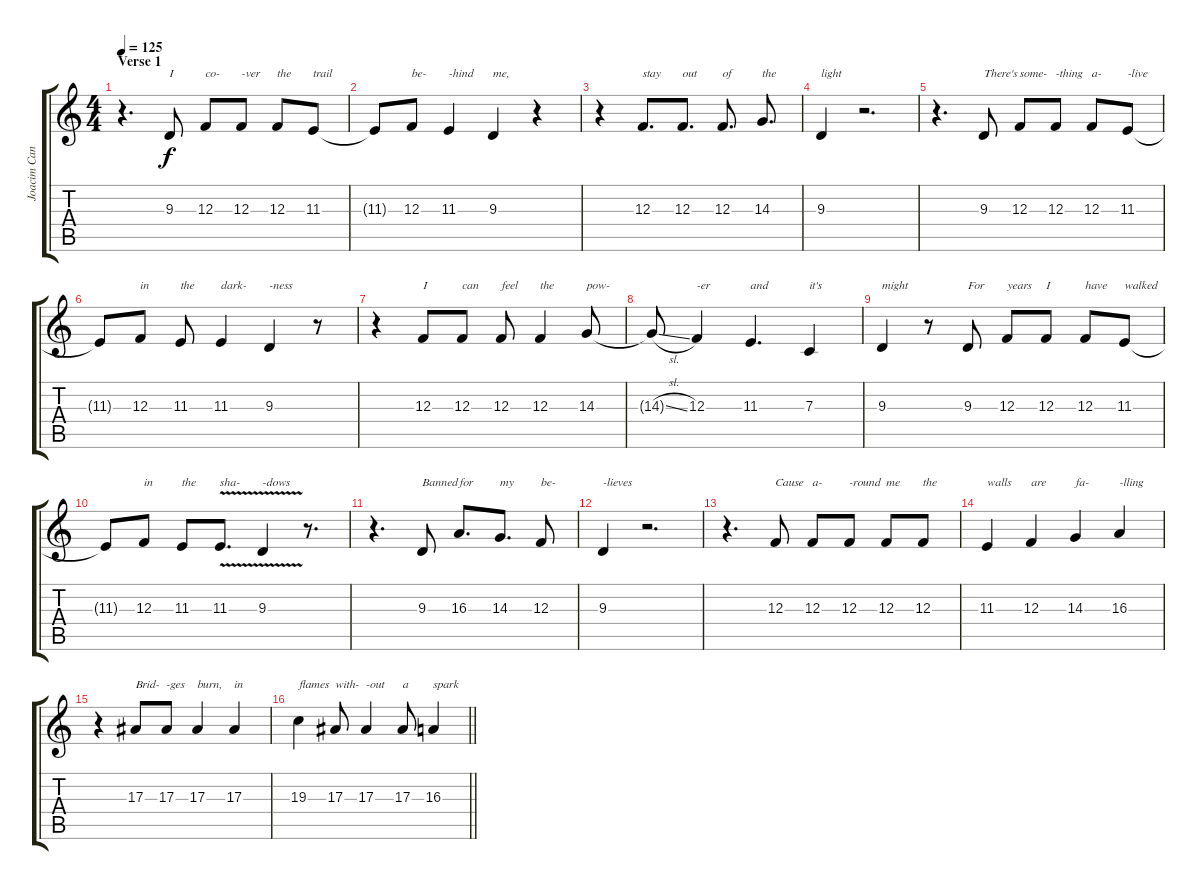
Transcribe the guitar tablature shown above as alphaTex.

\track ("Joacim Cans" "Joacim Can") {instrument lead1square}
\staff {score tabs}
\tuning (D4 A3 F3 C3 G2 D2) {hide}
\ts (4 4)
\section ("" "Verse 1")
\tempo 125
\clef g2
\ks c
r.4{d dy f} 9.3.8{txt "I"} 12.3.8{txt "co-"} 12.3.8{txt "-ver"} 12.3.8{txt "the"} 11.3.8{txt "trail"} |
11.3{t}.8 12.3.8{txt "be-"} 11.3.4{txt "-hind"} 9.3.4{txt "me,"} r.4 |
r.4 12.3.8{d txt "stay"} 12.3.8{d txt "out"} 12.3.8{d txt "of"} 14.3.8{d txt "the"} |
9.3.4{txt "light"} r.2{d} |
r.4{d} 9.3.8{txt "There's"} 12.3.8{txt "some-"} 12.3.8{txt "-thing"} 12.3.8{txt "a-"} 11.3.8{txt "-live"} |
11.3{t}.8 12.3.8{txt "in"} 11.3.8{txt "the"} 11.3.4{txt "dark-"} 9.3.4{txt "-ness"} r.8 |
r.4 12.3.8{txt "I"} 12.3.8{txt "can"} 12.3.8{txt "feel"} 12.3.4{txt "the"} 14.3.8{txt "pow-"} |
14.3{sl t}.8 12.3.4{txt "-er"} 11.3.4{d txt "and"} 7.3.4{txt "it's"} |
9.3.4{txt "might"} r.8 9.3.8{txt "For"} 12.3.8{txt "years"} 12.3.8{txt "I"} 12.3.8{txt "have"} 11.3.8{txt "walked"} |
11.3{t}.8 12.3.8{txt "in"} 11.3.8{txt "the"} 11.3{v}.8{d txt "sha-"} 9.3{v}.4{txt "-dows"} r.8{d} |
r.4{d} 9.3.8{txt "Banned"} 16.3.8{d txt "for"} 14.3.8{d txt "my"} 12.3.8{txt "be-"} |
9.3.4{txt "-lieves"} r.2{d} |
r.4{d} 12.3.8{txt "Cause"} 12.3.8{txt "a-"} 12.3.8{txt "-round"} 12.3.8{txt "me"} 12.3.8{txt "the"} |
11.3.4{txt "walls"} 12.3.4{txt "are"} 14.3.4{txt "fa-"} 16.3.4{txt "-lling"} |
r.4 17.3.8{txt "Brid-"} 17.3.8{txt "-ges"} 17.3.4{txt "burn,"} 17.3.4{txt "in"} |
\barLineRight lightlight
19.3.4{txt "flames"} 17.3.8{txt "with-"} 17.3.4{txt "-out"} 17.3.8{txt "a"} 16.3.4{txt "spark"}
